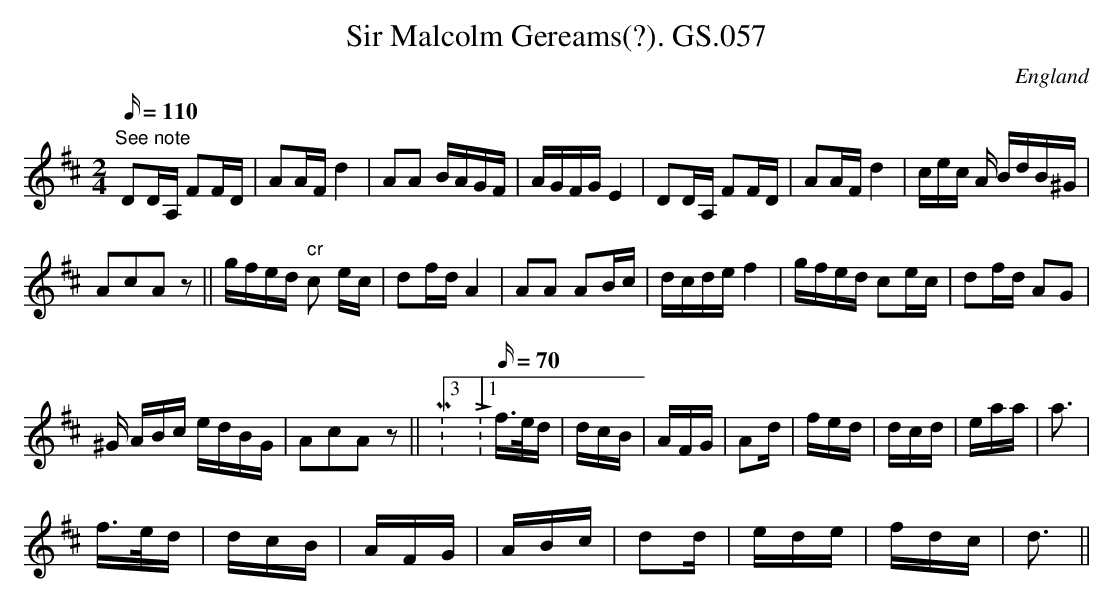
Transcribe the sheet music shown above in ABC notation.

X:1
T:Sir Malcolm Gereams(?). GS.057
M:2/4
L:1/16
Q:110
O:England
K:D major
"See note"D2DA, F2FD | A2AF d4 | A2A2 BAGF | AGFG E4 | D2DA, F2FD | A2AF
  d4 | cec
A BdB^G |! A2c2A2 z2 ||
gfed "cr"c2 ec | d2fd A4 | A2A2 A2Bc | dcde f4 | gfed c2ec | d2fd A2G2 |
! ^G
ABc edBG | A2c2A2 z2 ||
 M:3/8
 L:1/8
Q:70
f>ed | dcB |  AFG | A2d | fed | dcd | eaa | a3 |! f>ed | dcB | AFG | ABc
 |
d2d | ede | fdc | d3 ||
